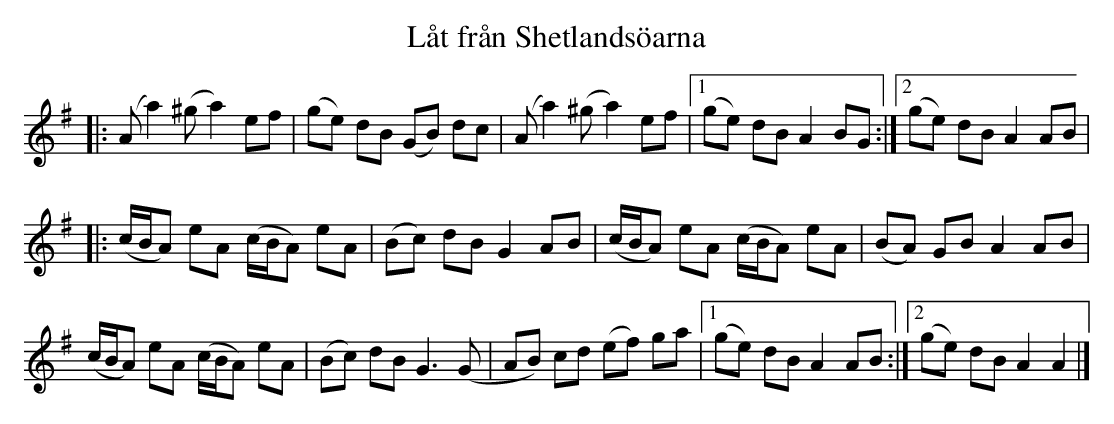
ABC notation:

X:1
T: Låt från Shetlandsöarna
K: G
V: 1
|: (Aa2)(^ga2)ef | (ge) dB (GB) dc | (Aa2)(^ga2)ef |1 (ge) dB A2 BG :|2 (ge) dB A2 AB |
|: (c/B/A) eA (c/B/A) eA | (Bc) dB G2 AB | (c/B/A) eA (c/B/A) eA | (BA) GB A2 AB |
(c/B/A) eA (c/B/A) eA | (Bc) dB G3(G | AB) cd (ef) ga |1 (ge) dB A2 AB :|2 (ge) dB A2 A2 |]
V: 2
